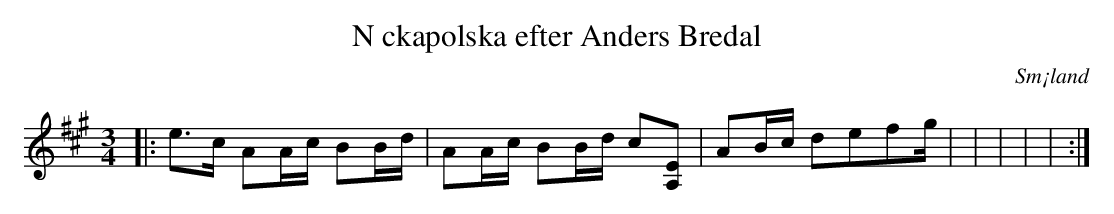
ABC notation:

X:1
T:N ckapolska efter Anders Bredal
O:Sm¡land
M:3/4
L:1/8
K:A
|: e>c AA/2c/2 BB/2d/2 | AA/2c/2 BB/2d/2 c[EA,] | AB/2c/2 defg/2 |  |  |  |  |  :|
